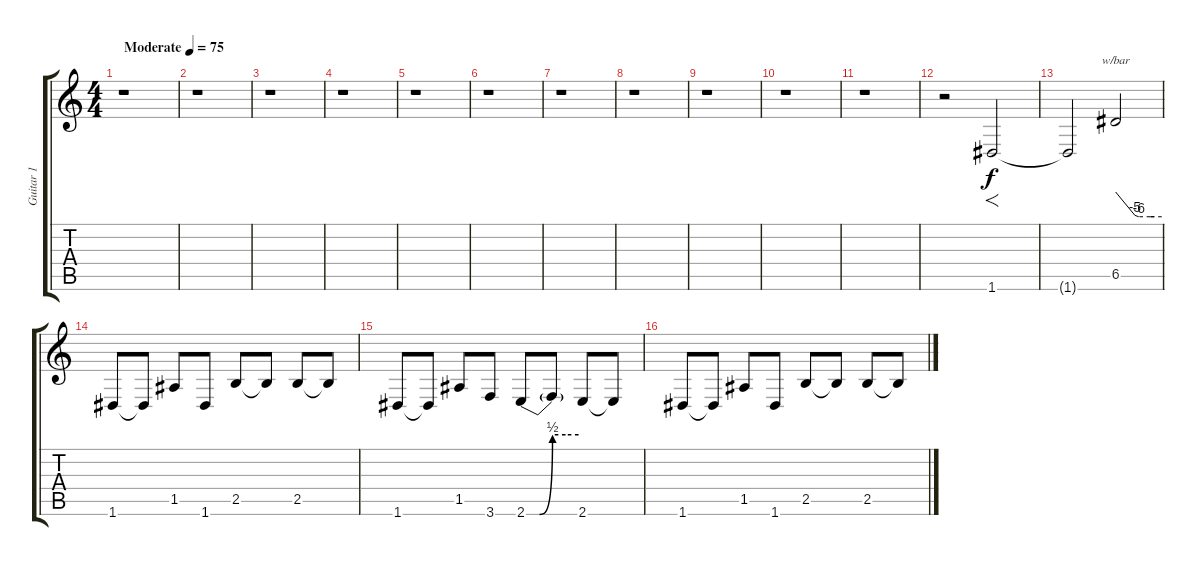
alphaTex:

\track ("Guitar 1" "Guitar 1") {instrument distortionguitar}
\staff {score tabs}
\tuning (E4 B3 G3 D3 A2 D2) {hide}
\ts (4 4)
\tempo (75 "Moderate")
\clef g2
\ks c
r.1{dy f instrument distortionguitar} |
r.1 |
r.1 |
r.1 |
r.1 |
r.1 |
r.1 |
r.1 |
r.1 |
r.1 |
r.1 |
r.2 1.6.2{f} |
1.6{t}.2 6.5.2{tbe (custom default 0 0 25 -20 30 -24 45 -24 50 -24 60 -24)} |
1.6.8 1.6{t}.8 1.5.8 1.6.8 2.5.8 2.5{t}.8 2.5.8 2.5{t}.8 |
1.6.8 1.6{t}.8 1.5.8 3.6.8 2.6{be (custom 0 0 15 0 30 2 45 2 60 2)}.8 2.6{t}.8 2.6.8 2.6{t}.8 |
1.6.8 1.6{t}.8 1.5.8 1.6.8 2.5.8 2.5{t}.8 2.5.8 2.5{t}.8
